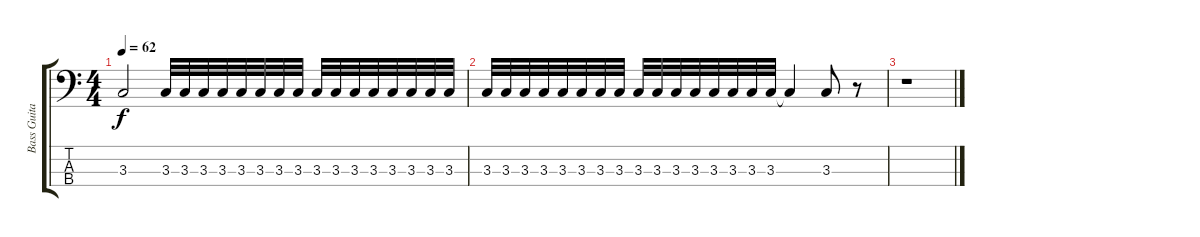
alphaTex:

\track ("Bass Guitar" "Bass Guita") {instrument electricbasspick}
\staff {score tabs}
\tuning (G2 D2 A1 E1) {hide}
\ts (4 4)
\tempo 62
\clef f4
\ks c
3.3.2{dy f} 3.3.32 3.3.32 3.3.32 3.3.32 3.3.32 3.3.32 3.3.32 3.3.32 3.3.32 3.3.32 3.3.32 3.3.32 3.3.32 3.3.32 3.3.32 3.3.32 |
3.3.32 3.3.32 3.3.32 3.3.32 3.3.32 3.3.32 3.3.32 3.3.32 3.3.32 3.3.32 3.3.32 3.3.32 3.3.32 3.3.32 3.3.32 3.3.32 3.3{t}.4 3.3.8 r.8 |
r.1
